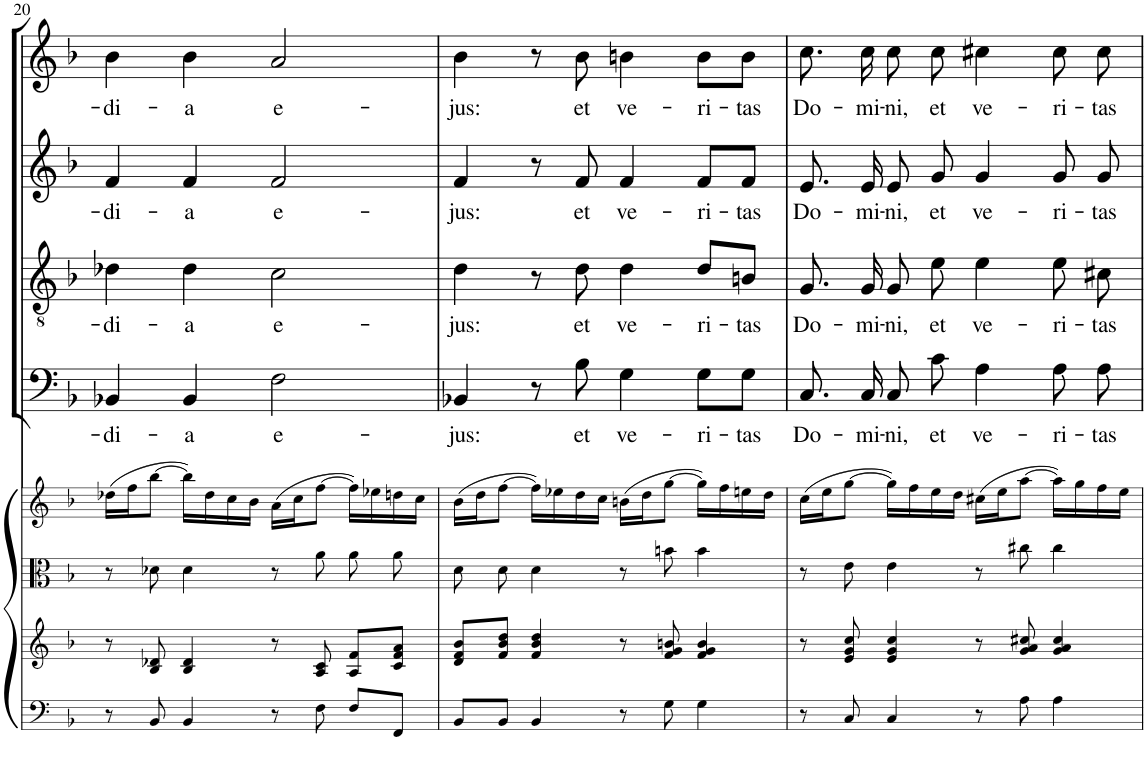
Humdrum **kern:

**kern	**kern	**kern	**kern	**kern	**text	**kern	**text	**kern	**text	**kern	**text
*part8	*part7	*part6	*part5	*part4	*part4	*part3	*part3	*part2	*part2	*part1	*part1
*staff8	*staff7	*staff6	*staff5	*staff4	*staff4	*staff3	*staff3	*staff2	*staff2	*staff1	*staff1
*I"Violoncello	*I"Organo	*I"Viola	*I"Violini	*I"Bassi	*	*I"Tenori	*	*I"Contralti	*	*I"Soprano	*
*I'Vc	*	*I'Vla	*I'Vln	*	*	*	*	*	*	*	*
!!LO:PB:g=z
*clefF4	*clefG2	*clefC3	*clefG2	*clefF4	*	*clefGv2	*	*clefG2	*	*clefG2	*
*	*	*	*	*	*	*	*	*	*	*Trd1c2	*
*k[b-]	*k[b-]	*k[b-]	*k[b-]	*k[b-]	*	*k[b-]	*	*k[b-]	*	*k[b-]	*
*F:	*F:	*F:	*F:	*F:	*	*F:	*	*F:	*	*F:	*
*M4/4	*M4/4	*M4/4	*M4/4	*M4/4	*	*M4/4	*	*M4/4	*	*M4/4	*
*met(c)	*met(c)	*met(c)	*met(c)	*met(c)	*	*met(c)	*	*met(c)	*	*met(c)	*
=20	=20	=20	=20	=20	=20	=20	=20	=20	=20	=20	=20
!	!	!	!	!	!LO:LY:b	!	!LO:LY:b	!	!LO:LY:b	!	!LO:LY:b
8r	8r	8r	(16dd-X\LL	4BB-X/	-di-	4d-X\	-di-	4f/	-di-	4b-\	-di-
.	.	.	16ff\J	.	.	.	.	.	.	.	.
8BB-/	8B-/ 8d-X/	8d-X\	[8bb-\J	.	.	.	.	.	.	.	.
!	!	!	!	!	!LO:LY:b	!	!LO:LY:b	!	!LO:LY:b	!	!LO:LY:b
4BB-/	4B-/ 4d-/	4d-\	16bb-\LL])	4BB-/	-a	4d-\	-a	4f/	-a	4b-\	-a
.	.	.	16dd-\	.	.	.	.	.	.	.	.
.	.	.	16cc\	.	.	.	.	.	.	.	.
.	.	.	16b-\JJ	.	.	.	.	.	.	.	.
!	!	!	!	!	!LO:LY:b	!	!LO:LY:b	!	!LO:LY:b	!	!LO:LY:b
8r	8r	8r	(16a\LL	2F\	e-	2c\	e-	2f/	e-	2a/	e-
.	.	.	16cc\J	.	.	.	.	.	.	.	.
8F\	8A/ 8c/	8a\	[8ff\J	.	.	.	.	.	.	.	.
8F/L	8A/ 8f/L	8a\L	16ff\LL])	.	.	.	.	.	.	.	.
.	.	.	16ee-X\	.	.	.	.	.	.	.	.
8FF/J	8c/ 8f/ 8a/J	8a\J	16ddn\	.	.	.	.	.	.	.	.
.	.	.	16cc\JJ	.	.	.	.	.	.	.	.
=21	=21	=21	=21	=21	=21	=21	=21	=21	=21	=21	=21
!	!	!	!	!	!LO:LY:b	!	!LO:LY:b	!	!LO:LY:b	!	!LO:LY:b
8BB-/L	8d/ 8f/ 8b-/L	8d\L	(16b-\LL	4BB-X/	-jus:	4d\	-jus:	4f/	-jus:	4b-\	-jus:
.	.	.	16dd\J	.	.	.	.	.	.	.	.
8BB-/J	8f/ 8b-/ 8dd/J	8d\J	[8ff\J	.	.	.	.	.	.	.	.
4BB-/	4f/ 4b-/ 4dd/	4d\	16ff\LL])	8r	.	8r	.	8r	.	8r	.
.	.	.	16ee-X\	.	.	.	.	.	.	.	.
!	!	!	!	!	!LO:LY:b	!	!LO:LY:b	!	!LO:LY:b	!	!LO:LY:b
.	.	.	16dd\	8B-\	et	8d\	et	8f/	et	8b-\	et
.	.	.	16cc\JJ	.	.	.	.	.	.	.	.
!	!	!	!	!	!LO:LY:b	!	!LO:LY:b	!	!LO:LY:b	!	!LO:LY:b
8r	8r	8r	(16bn\LL	4G\	ve-	4d\	ve-	4f/	ve-	4bn\	ve-
.	.	.	16dd\J	.	.	.	.	.	.	.	.
8G\	8f/ 8g/ 8bn/	8bn\	[8gg\J	.	.	.	.	.	.	.	.
!	!	!	!	!	!LO:LY:b	!	!LO:LY:b	!	!LO:LY:b	!	!LO:LY:b
4G\	4f/ 4g/ 4b/	4b\	16gg\LL])	8G\L	-ri-	8d/L	-ri-	8f/L	-ri-	8b\L	-ri-
.	.	.	16ff\	.	.	.	.	.	.	.	.
!	!	!	!	!	!LO:LY:b	!	!LO:LY:b	!	!LO:LY:b	!	!LO:LY:b
.	.	.	16een\	8G\J	-tas	8Bn/J	-tas	8f/J	-tas	8b\J	-tas
.	.	.	16dd\JJ	.	.	.	.	.	.	.	.
=22	=22	=22	=22	=22	=22	=22	=22	=22	=22	=22	=22
!	!	!	!	!	!LO:LY:b	!	!LO:LY:b	!	!LO:LY:b	!	!LO:LY:b
8r	8r	8r	(16cc\LL	8.C/	Do-	8.G/	Do-	8.e/	Do-	8.cc\	Do-
.	.	.	16ee\J	.	.	.	.	.	.	.	.
8C/	8e/ 8g/ 8cc/	8e\	[8gg\J	.	.	.	.	.	.	.	.
!	!	!	!	!	!LO:LY:b	!	!LO:LY:b	!	!LO:LY:b	!	!LO:LY:b
.	.	.	.	16C/	-mi-	16G/	-mi-	16e/	-mi-	16cc\	-mi-
!	!	!	!	!	!LO:LY:b	!	!LO:LY:b	!	!LO:LY:b	!	!LO:LY:b
4C/	4e/ 4g/ 4cc/	4e\	16gg\LL])	8C/	-ni,	8G/	-ni,	8e/	-ni,	8cc\	-ni,
.	.	.	16ff\	.	.	.	.	.	.	.	.
!	!	!	!	!	!LO:LY:b	!	!LO:LY:b	!	!LO:LY:b	!	!LO:LY:b
.	.	.	16ee\	8c\	et	8e\	et	8g/	et	8cc\	et
.	.	.	16dd\JJ	.	.	.	.	.	.	.	.
!	!	!	!	!	!LO:LY:b	!	!LO:LY:b	!	!LO:LY:b	!	!LO:LY:b
8r	8r	8r	(16cc#X\LL	4A\	ve-	4e\	ve-	4g/	ve-	4cc#X\	ve-
.	.	.	16ee\J	.	.	.	.	.	.	.	.
8A\	8g/ 8a/ 8cc#X/	8cc#X\	[8aa\J	.	.	.	.	.	.	.	.
!	!	!	!	!	!LO:LY:b	!	!LO:LY:b	!	!LO:LY:b	!	!LO:LY:b
4A\	4g/ 4a/ 4cc#/	4cc#\	16aa\LL])	8A\	-ri-	8e\	-ri-	8g/	-ri-	8cc#\	-ri-
.	.	.	16gg\	.	.	.	.	.	.	.	.
!	!	!	!	!	!LO:LY:b	!	!LO:LY:b	!	!LO:LY:b	!	!LO:LY:b
.	.	.	16ff\	8A\	-tas	8c#X\	-tas	8g/	-tas	8cc#\	-tas
.	.	.	16ee\JJ	.	.	.	.	.	.	.	.
=	=	=	=	=	=	=	=	=	=	=	=
*-	*-	*-	*-	*-	*-	*-	*-	*-	*-	*-	*-
